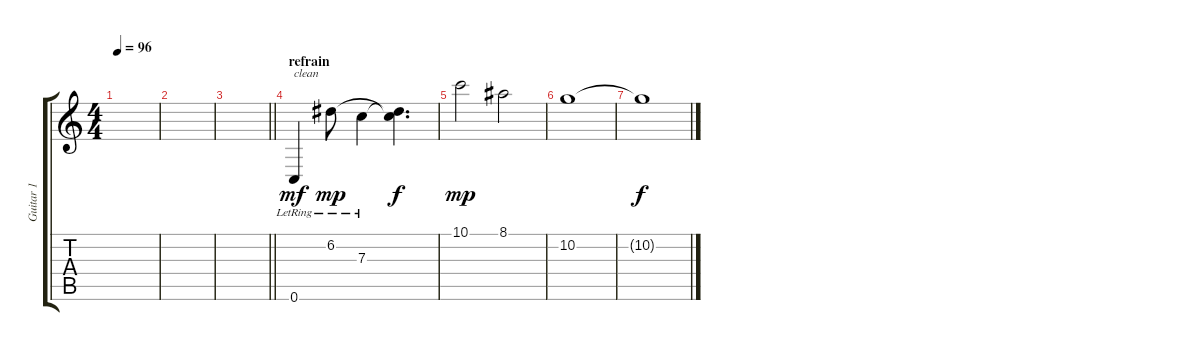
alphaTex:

\track ("Guitar 1" "Guitar 1") {instrument distortionguitar}
\staff {score tabs}
\tuning (D4 A3 F3 C3 G2 C2) {hide}
\ts (4 4)
\tempo 96
\clef g2
\ks c
|
|
\barLineRight lightlight
|
\section ("" "refrain")
0.6{lr}.4{txt "clean" dy mf instrument electricguitarclean} 6.2{lr}.8{dy mp} 7.3{lr}.4 (6.2{t} 7.3{t}).4{d dy f} |
10.1.2{dy mp} 8.1.2 |
10.2.1 |
10.2{t}.1{dy f}
